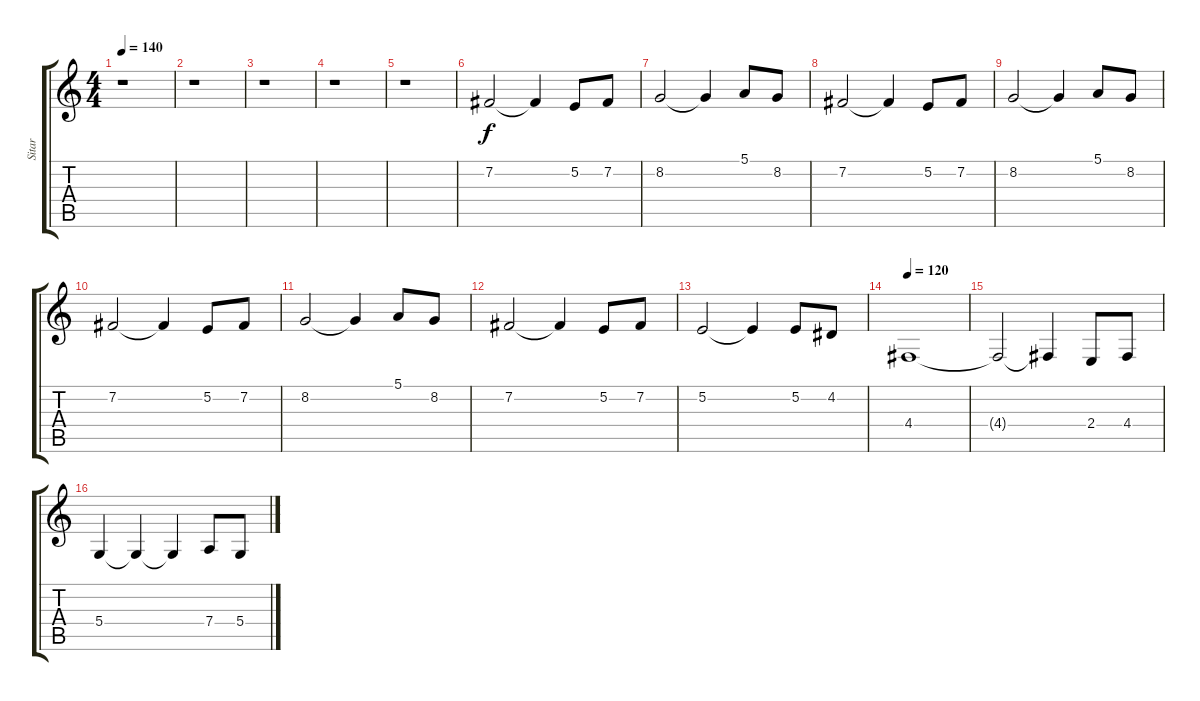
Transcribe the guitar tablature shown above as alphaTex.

\track ("Sitar" "Sitar") {instrument sitar}
\staff {score tabs}
\tuning (E4 B3 G3 D3 A2 E2) {hide}
\ts (4 4)
\tempo 140
\clef g2
\ks c
r.1{dy f} |
r.1 |
r.1 |
r.1 |
r.1 |
7.2.2 7.2{t}.4 5.2.8 7.2.8 |
8.2.2 8.2{t}.4 5.1.8 8.2.8 |
7.2.2 7.2{t}.4 5.2.8 7.2.8 |
8.2.2 8.2{t}.4 5.1.8 8.2.8 |
7.2.2 7.2{t}.4 5.2.8 7.2.8 |
8.2.2 8.2{t}.4 5.1.8 8.2.8 |
7.2.2 7.2{t}.4 5.2.8 7.2.8 |
5.2.2 5.2{t}.4 5.2.8 4.2.8 |
\tempo 120
4.4.1{volume 5 instrument pad5bowed} |
4.4{t}.2 4.4{t}.4 2.4.8 4.4.8 |
5.4.4 5.4{t}.4 5.4{t}.4 7.4.8 5.4.8
